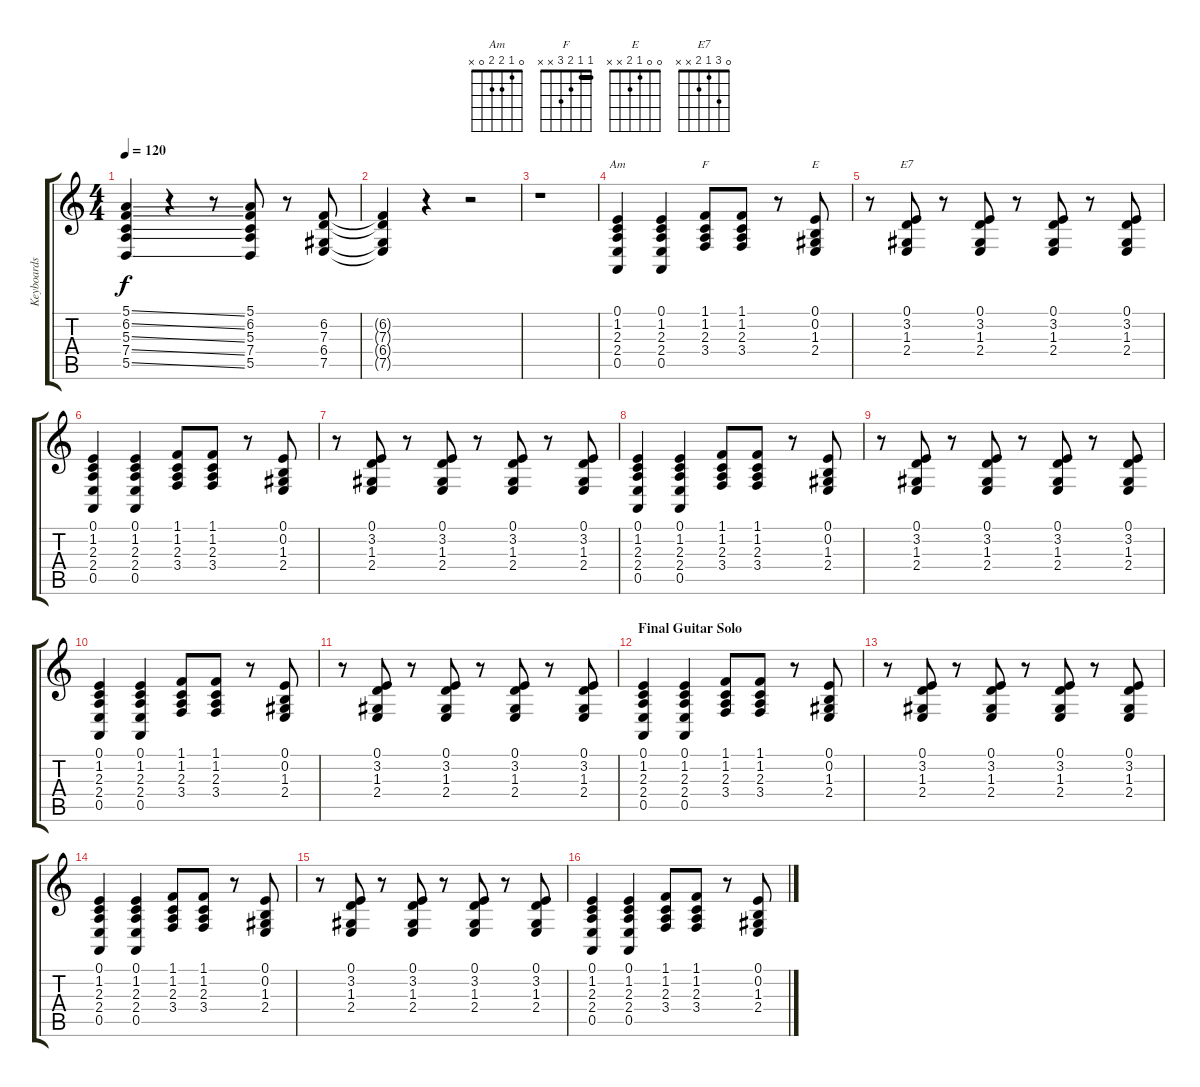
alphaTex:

\track ("Keyboards w/Guitar" "Keyboards ") {instrument electricgrandpiano}
\staff {score tabs}
\tuning (E4 B3 G3 D3 A2 E2) {hide}
\chord ("Am" 0 1 2 2 0 x)
\chord ("F" 1 1 2 3 x x) {barre 1}
\chord ("E" 0 0 1 2 x x)
\chord ("E7" 0 3 1 2 x x)
\ts (4 4)
\tempo 120
\clef g2
\ks c
(5.1{ss} 6.2{ss} 5.3{ss} 7.4{ss} 5.5{ss}).4{dy f} r.4 r.8 (5.1 6.2 5.3 7.4 5.5).8 r.8 (6.2 7.3 6.4 7.5).8 |
(6.2{t} 7.3{t} 6.4{t} 7.5{t}).4 r.4 r.2 |
r.1 |
(0.1 1.2 2.3 2.4 0.5).4{ch "Am"} (0.1 1.2 2.3 2.4 0.5).4 (1.1 1.2 2.3 3.4).8{ch "F"} (1.1 1.2 2.3 3.4).8 r.8 (0.1 0.2 1.3 2.4).8{ch "E"} |
r.8 (0.1 3.2 1.3 2.4).8{ch "E7"} r.8 (0.1 3.2 1.3 2.4).8 r.8 (0.1 3.2 1.3 2.4).8 r.8 (0.1 3.2 1.3 2.4).8 |
(0.1 1.2 2.3 2.4 0.5).4 (0.1 1.2 2.3 2.4 0.5).4 (1.1 1.2 2.3 3.4).8 (1.1 1.2 2.3 3.4).8 r.8 (0.1 0.2 1.3 2.4).8 |
r.8 (0.1 3.2 1.3 2.4).8 r.8 (0.1 3.2 1.3 2.4).8 r.8 (0.1 3.2 1.3 2.4).8 r.8 (0.1 3.2 1.3 2.4).8 |
(0.1 1.2 2.3 2.4 0.5).4 (0.1 1.2 2.3 2.4 0.5).4 (1.1 1.2 2.3 3.4).8 (1.1 1.2 2.3 3.4).8 r.8 (0.1 0.2 1.3 2.4).8 |
r.8 (0.1 3.2 1.3 2.4).8 r.8 (0.1 3.2 1.3 2.4).8 r.8 (0.1 3.2 1.3 2.4).8 r.8 (0.1 3.2 1.3 2.4).8 |
(0.1 1.2 2.3 2.4 0.5).4 (0.1 1.2 2.3 2.4 0.5).4 (1.1 1.2 2.3 3.4).8 (1.1 1.2 2.3 3.4).8 r.8 (0.1 0.2 1.3 2.4).8 |
r.8 (0.1 3.2 1.3 2.4).8 r.8 (0.1 3.2 1.3 2.4).8 r.8 (0.1 3.2 1.3 2.4).8 r.8 (0.1 3.2 1.3 2.4).8 |
\section ("" "Final Guitar Solo")
(0.1 1.2 2.3 2.4 0.5).4 (0.1 1.2 2.3 2.4 0.5).4 (1.1 1.2 2.3 3.4).8 (1.1 1.2 2.3 3.4).8 r.8 (0.1 0.2 1.3 2.4).8 |
r.8 (0.1 3.2 1.3 2.4).8 r.8 (0.1 3.2 1.3 2.4).8 r.8 (0.1 3.2 1.3 2.4).8 r.8 (0.1 3.2 1.3 2.4).8 |
(0.1 1.2 2.3 2.4 0.5).4 (0.1 1.2 2.3 2.4 0.5).4 (1.1 1.2 2.3 3.4).8 (1.1 1.2 2.3 3.4).8 r.8 (0.1 0.2 1.3 2.4).8 |
r.8 (0.1 3.2 1.3 2.4).8 r.8 (0.1 3.2 1.3 2.4).8 r.8 (0.1 3.2 1.3 2.4).8 r.8 (0.1 3.2 1.3 2.4).8 |
(0.1 1.2 2.3 2.4 0.5).4 (0.1 1.2 2.3 2.4 0.5).4 (1.1 1.2 2.3 3.4).8 (1.1 1.2 2.3 3.4).8 r.8 (0.1 0.2 1.3 2.4).8
